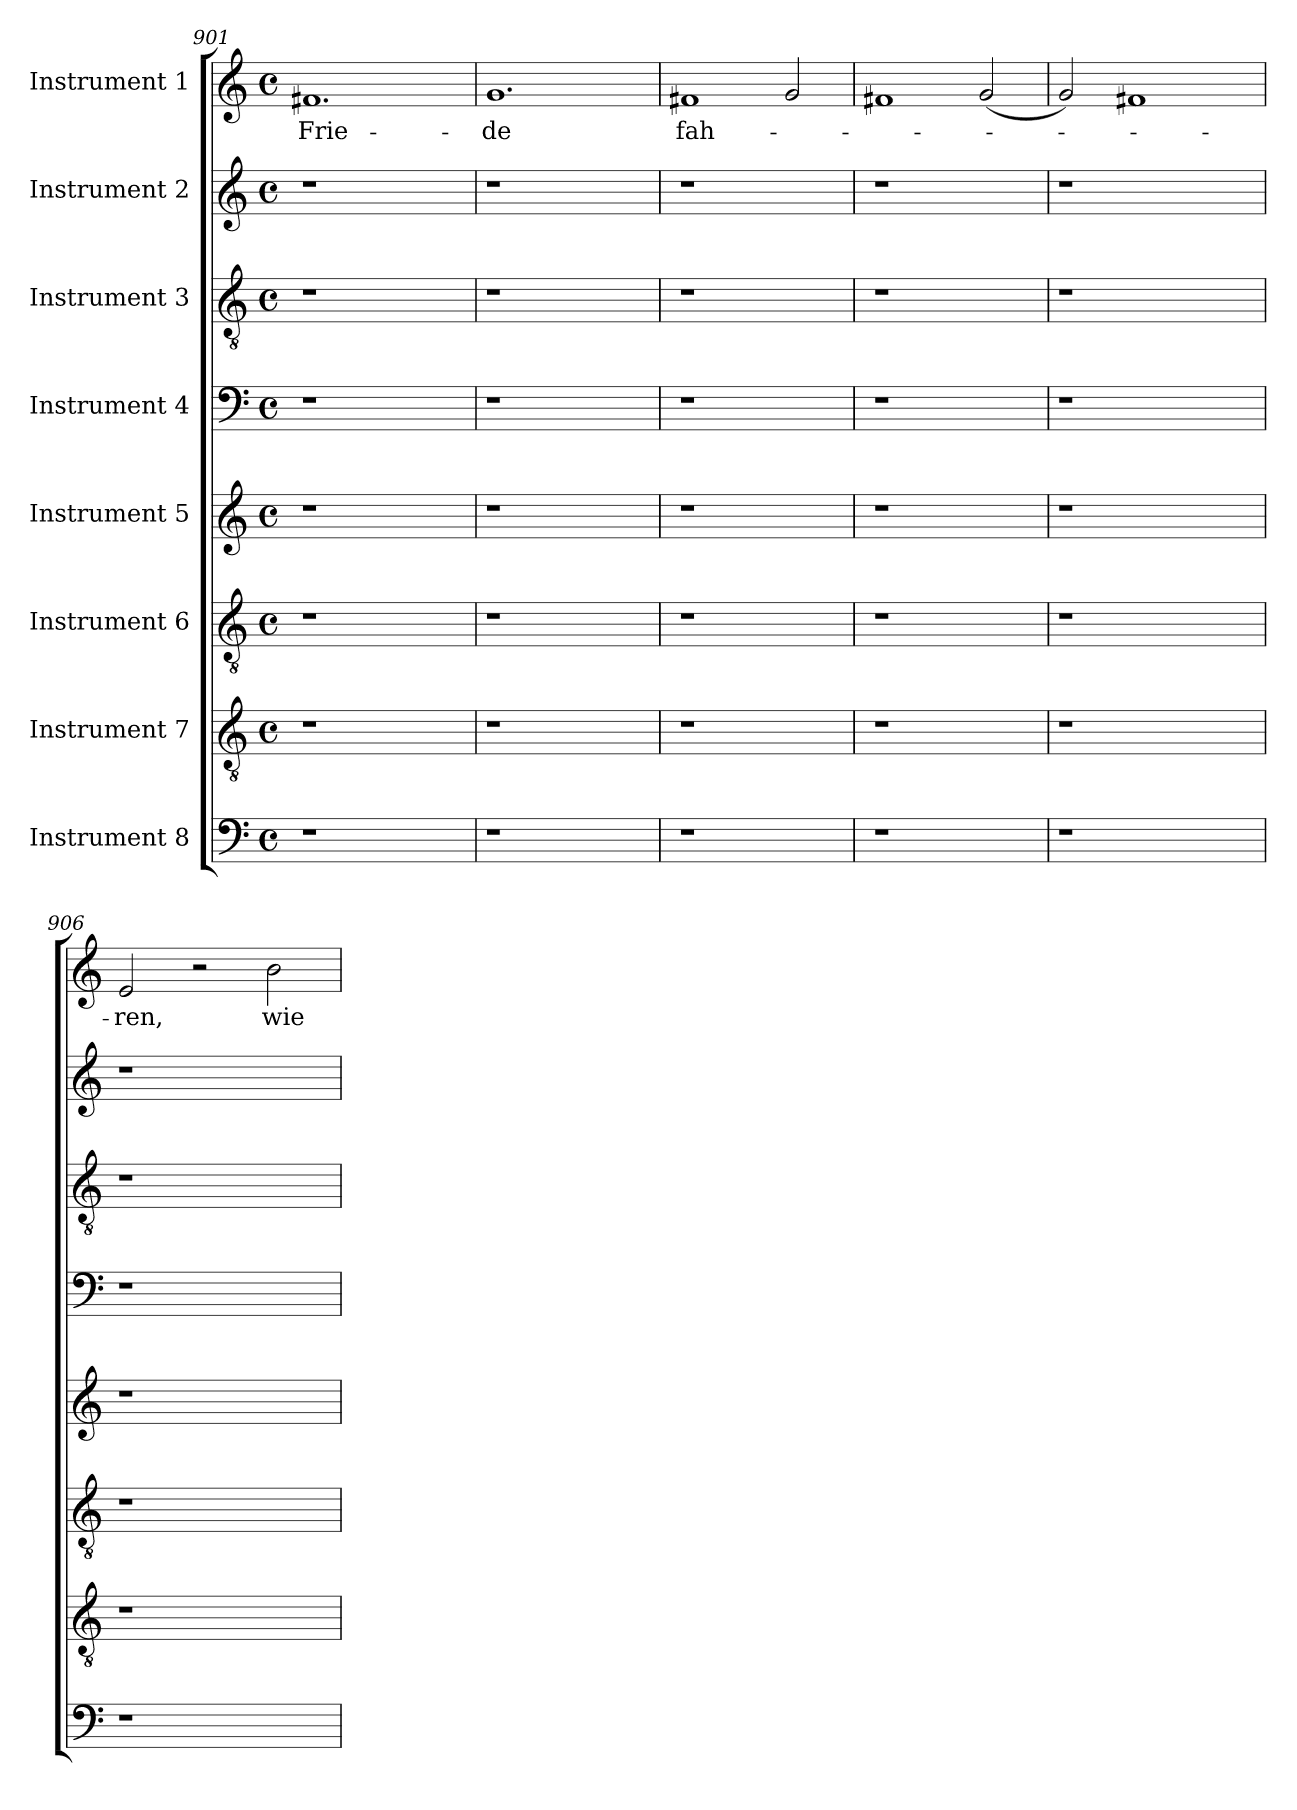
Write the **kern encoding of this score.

**kern	**kern	**kern	**kern	**kern	**kern	**kern	**kern	**text
*part8	*part7	*part6	*part5	*part4	*part3	*part2	*part1	*part1
*staff8	*staff7	*staff6	*staff5	*staff4	*staff3	*staff2	*staff1	*staff1
*I"Instrument 8	*I"Instrument 7	*I"Instrument 6	*I"Instrument 5	*I"Instrument 4	*I"Instrument 3	*I"Instrument 2	*I"Instrument 1	*
!!LO:LB:g=z
*clefF4	*clefGv2	*clefGv2	*clefG2	*clefF4	*clefGv2	*clefG2	*clefG2	*
*M4/4	*M4/4	*M4/4	*M4/4	*M4/4	*M4/4	*M4/4	*M4/4	*
*met(c)	*met(c)	*met(c)	*met(c)	*met(c)	*met(c)	*met(c)	*met(c)	*
=901	=901	=901	=901	=901	=901	=901	=901	=901
!	!	!	!	!	!	!	!	!LO:LY:b:cj
1r	1r	1r	1r	1r	1r	1r	1.f#X	Frie-
2ryy	2ryy	2ryy	2ryy	2ryy	2ryy	2ryy	.	.
=902	=902	=902	=902	=902	=902	=902	=902	=902
!	!	!	!	!	!	!	!	!LO:LY:b:cj
1r	1r	1r	1r	1r	1r	1r	1.g	-de
2ryy	2ryy	2ryy	2ryy	2ryy	2ryy	2ryy	.	.
=903	=903	=903	=903	=903	=903	=903	=903	=903
!	!	!	!	!	!	!	!	!LO:LY:b:cj
1r	1r	1r	1r	1r	1r	1r	1f#X	fah-
2ryy	2ryy	2ryy	2ryy	2ryy	2ryy	2ryy	2g/	.
=904	=904	=904	=904	=904	=904	=904	=904	=904
1r	1r	1r	1r	1r	1r	1r	1f#X	.
2ryy	2ryy	2ryy	2ryy	2ryy	2ryy	2ryy	(<2g/	.
=905	=905	=905	=905	=905	=905	=905	=905	=905
1r	1r	1r	1r	1r	1r	1r	2g/)	.
.	.	.	.	.	.	.	1f#X	.
2ryy	2ryy	2ryy	2ryy	2ryy	2ryy	2ryy	.	.
=906	=906	=906	=906	=906	=906	=906	=906	=906
!	!	!	!	!	!	!	!	!LO:LY:b:cj
1r	1r	1r	1r	1r	1r	1r	2e/	-ren,
.	.	.	.	.	.	.	2r	.
!	!	!	!	!	!	!	!	!LO:LY:b:cj
2ryy	2ryy	2ryy	2ryy	2ryy	2ryy	2ryy	2b\	wie
=	=	=	=	=	=	=	=	=
*-	*-	*-	*-	*-	*-	*-	*-	*-
